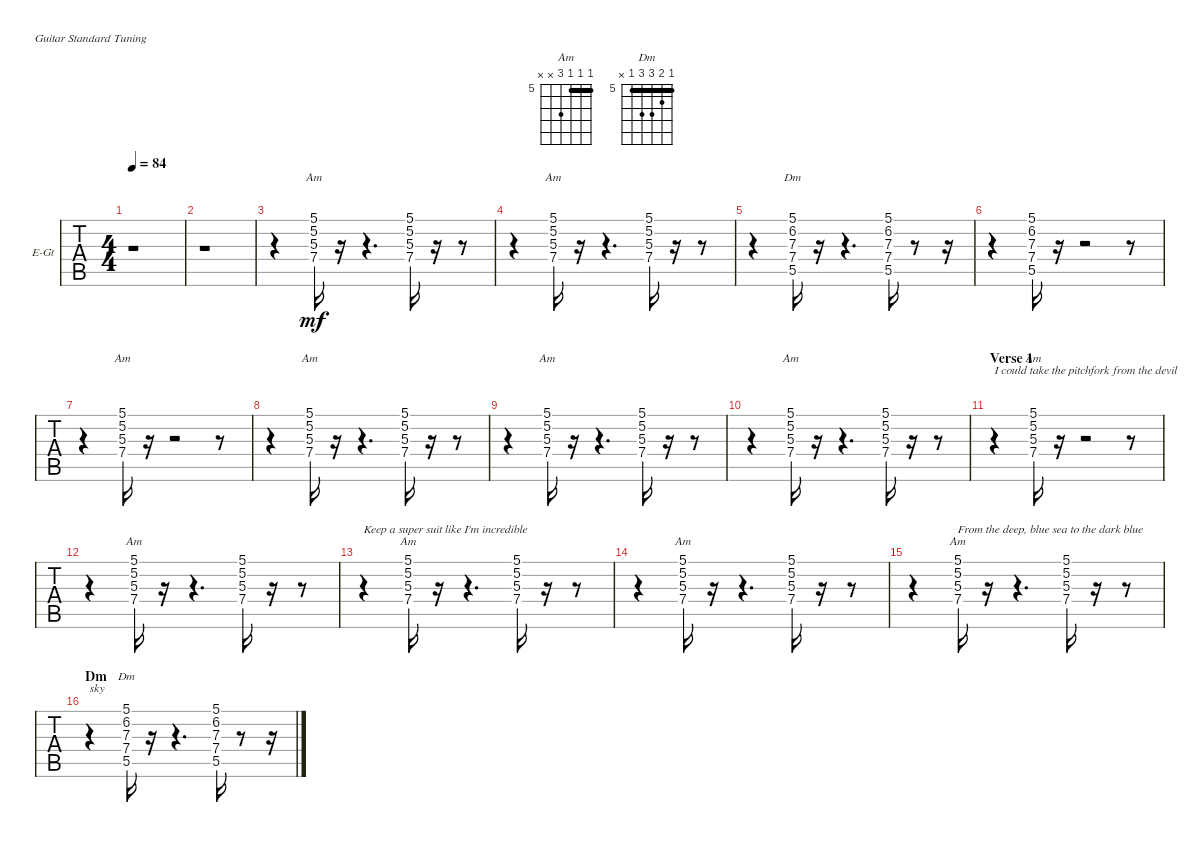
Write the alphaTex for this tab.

\defaultSystemsLayout 4
\bracketExtendMode groupsimilarinstruments
\firstSystemTrackNameOrientation horizontal
\otherSystemsTrackNameOrientation horizontal
\track ("Guitar I" "E-Gt") {instrument electricguitarclean}
\staff {tabs}
\tuning (E4 B3 G3 D3 A2 E2)
\chord ("Am" 5 5 5 7 x x) {firstfret 5 showfingering false barre (5 5)}
\chord ("Dm" 5 6 7 7 5 x) {firstfret 5 showfingering false barre 5}
\ts (4 4)
\tempo 84
\clef g2
\scale
0.485477
\ks c
r.1{dy mf instrument electricguitarclean} |
\scale
0.257261 r.1 |
\scale
0.257261 r.4 (5.3 5.2 5.1 7.4).16{ch "Am" lyrics (0 "") lyrics (1 "") lyrics (2 "") lyrics (3 "") lyrics (4 "")} r.16 r.4{d} (5.3 5.2 5.1 7.4).16{lyrics (0 "") lyrics (1 "") lyrics (2 "") lyrics (3 "") lyrics (4 "")} r.16 r.8 |
\scale
0.333333 r.4 (5.3 5.2 5.1 7.4).16{ch "Am" lyrics (0 "") lyrics (1 "") lyrics (2 "") lyrics (3 "") lyrics (4 "")} r.16 r.4{d} (5.3 5.2 5.1 7.4).16{lyrics (0 "") lyrics (1 "") lyrics (2 "") lyrics (3 "") lyrics (4 "")} r.16 r.8 |
\scale
0.333333 r.4 (5.1 6.2 7.3 7.4 5.5).16{ch "Dm" lyrics (0 "") lyrics (1 "") lyrics (2 "") lyrics (3 "") lyrics (4 "")} r.16 r.4{d} (5.1 6.2 7.3 7.4 5.5).16 r.8 r.16 |
\scale
0.333333 r.4 (5.1 6.2 7.3 7.4 5.5).16 r.16 r.2 r.8 |
\scale
0.333333 r.4 (5.3 5.2 5.1 7.4).16{ch "Am"} r.16 r.2 r.8 |
\scale
0.333333 r.4 (5.3 5.2 5.1 7.4).16{ch "Am" lyrics (0 "") lyrics (1 "") lyrics (2 "") lyrics (3 "") lyrics (4 "")} r.16 r.4{d} (5.3 5.2 5.1 7.4).16{lyrics (0 "") lyrics (1 "") lyrics (2 "") lyrics (3 "") lyrics (4 "")} r.16 r.8 |
\scale
0.333333 r.4 (5.3 5.2 5.1 7.4).16{ch "Am" lyrics (0 "") lyrics (1 "") lyrics (2 "") lyrics (3 "") lyrics (4 "")} r.16 r.4{d} (5.3 5.2 5.1 7.4).16{lyrics (0 "") lyrics (1 "") lyrics (2 "") lyrics (3 "") lyrics (4 "")} r.16 r.8 |
r.4 (5.3 5.2 5.1 7.4).16{ch "Am" lyrics (0 "") lyrics (1 "") lyrics (2 "") lyrics (3 "") lyrics (4 "")} r.16 r.4{d} (5.3 5.2 5.1 7.4).16{lyrics (0 "") lyrics (1 "") lyrics (2 "") lyrics (3 "") lyrics (4 "")} r.16 r.8 |
\section ("" "Verse 1")
r.4{txt "I could take the pitchfork from the devil"} (5.3 5.2 5.1 7.4).16{ch "Am" lyrics (0 "") lyrics (1 "") lyrics (2 "") lyrics (3 "") lyrics (4 "")} r.16 r.2 r.8 |
r.4 (5.3 5.2 5.1 7.4).16{ch "Am"} r.16 r.4{d} (5.3 5.2 5.1 7.4).16 r.16 r.8 |
r.4{txt "Keep a super suit like I'm incredible"} (5.3 5.2 5.1 7.4).16{ch "Am"} r.16 r.4{d} (5.3 5.2 5.1 7.4).16 r.16 r.8 |
r.4 (5.3 5.2 5.1 7.4).16{ch "Am"} r.16 r.4{d} (5.3 5.2 5.1 7.4).16 r.16 r.8 |
r.4 (5.3 5.2 5.1 7.4).16{ch "Am" txt "From the deep, blue sea to the dark blue "} r.16 r.4{d} (5.3 5.2 5.1 7.4).16 r.16 r.8 |
\section ("" "Dm")
r.4{txt "sky"} (5.1 6.2 7.3 7.4 5.5).16{ch "Dm"} r.16 r.4{d} (5.1 6.2 7.3 7.4 5.5).16 r.8 r.16
